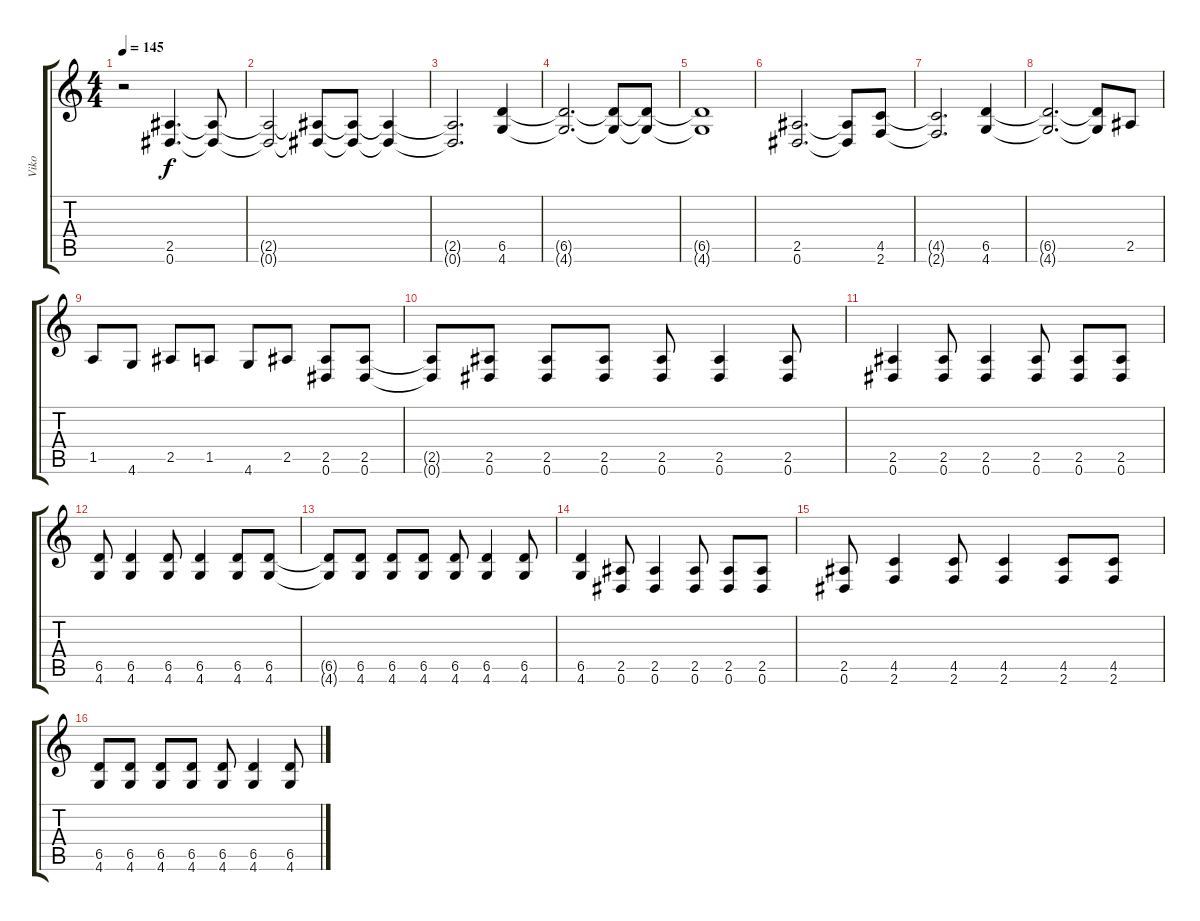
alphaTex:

\track ("Viko" "Viko") {instrument overdrivenguitar}
\staff {score tabs}
\tuning (Eb4 Bb3 Gb3 Db3 Ab2 Eb2) {hide}
\ts (4 4)
\tempo 145
\clef g2
\ks c
r.2{dy f volume 1 instrument overdrivenguitar} (2.5 0.6).4{d volume 12} (2.5{t} 0.6{t}).8 |
(2.5{t} 0.6{t}).2{volume 1} (2.5{t} 0.6{t}).8 (2.5{t} 0.6{t}).8 (2.5{t} 0.6{t}).4 |
(2.5{t} 0.6{t}).2{d} (6.5 4.6).4 |
(6.5{t} 4.6{t}).2{d} (6.5{t} 4.6{t}).8 (6.5{t} 4.6{t}).8 |
(6.5{t} 4.6{t}).1{volume 1} |
(2.5 0.6).2{d volume 12} (2.5{t} 0.6{t}).8 (4.5 2.6).8{volume 12} |
(4.5{t} 2.6{t}).2{d} (6.5 4.6).4{volume 12} |
(6.5{t} 4.6{t}).2{d} (6.5{t} 4.6{t}).8 2.5.8 |
1.5.8 4.6.8 2.5.8 1.5.8 4.6.8 2.5.8 (2.5 0.6).8 (2.5 0.6).8 |
(2.5{t} 0.6{t}).8 (2.5 0.6).8 (2.5 0.6).8 (2.5 0.6).8 (2.5 0.6).8 (2.5 0.6).4 (2.5 0.6).8 |
(2.5 0.6).4 (2.5 0.6).8 (2.5 0.6).4 (2.5 0.6).8 (2.5 0.6).8 (2.5 0.6).8 |
(6.5 4.6).8 (6.5 4.6).4 (6.5 4.6).8 (6.5 4.6).4 (6.5 4.6).8 (6.5 4.6).8 |
(6.5{t} 4.6{t}).8 (6.5 4.6).8 (6.5 4.6).8 (6.5 4.6).8 (6.5 4.6).8 (6.5 4.6).4 (6.5 4.6).8 |
(6.5 4.6).4 (2.5 0.6).8 (2.5 0.6).4 (2.5 0.6).8 (2.5 0.6).8 (2.5 0.6).8 |
(2.5 0.6).8 (4.5 2.6).4 (4.5 2.6).8 (4.5 2.6).4 (4.5 2.6).8 (4.5 2.6).8 |
(6.5 4.6).8 (6.5 4.6).8 (6.5 4.6).8 (6.5 4.6).8 (6.5 4.6).8 (6.5 4.6).4 (6.5 4.6).8
